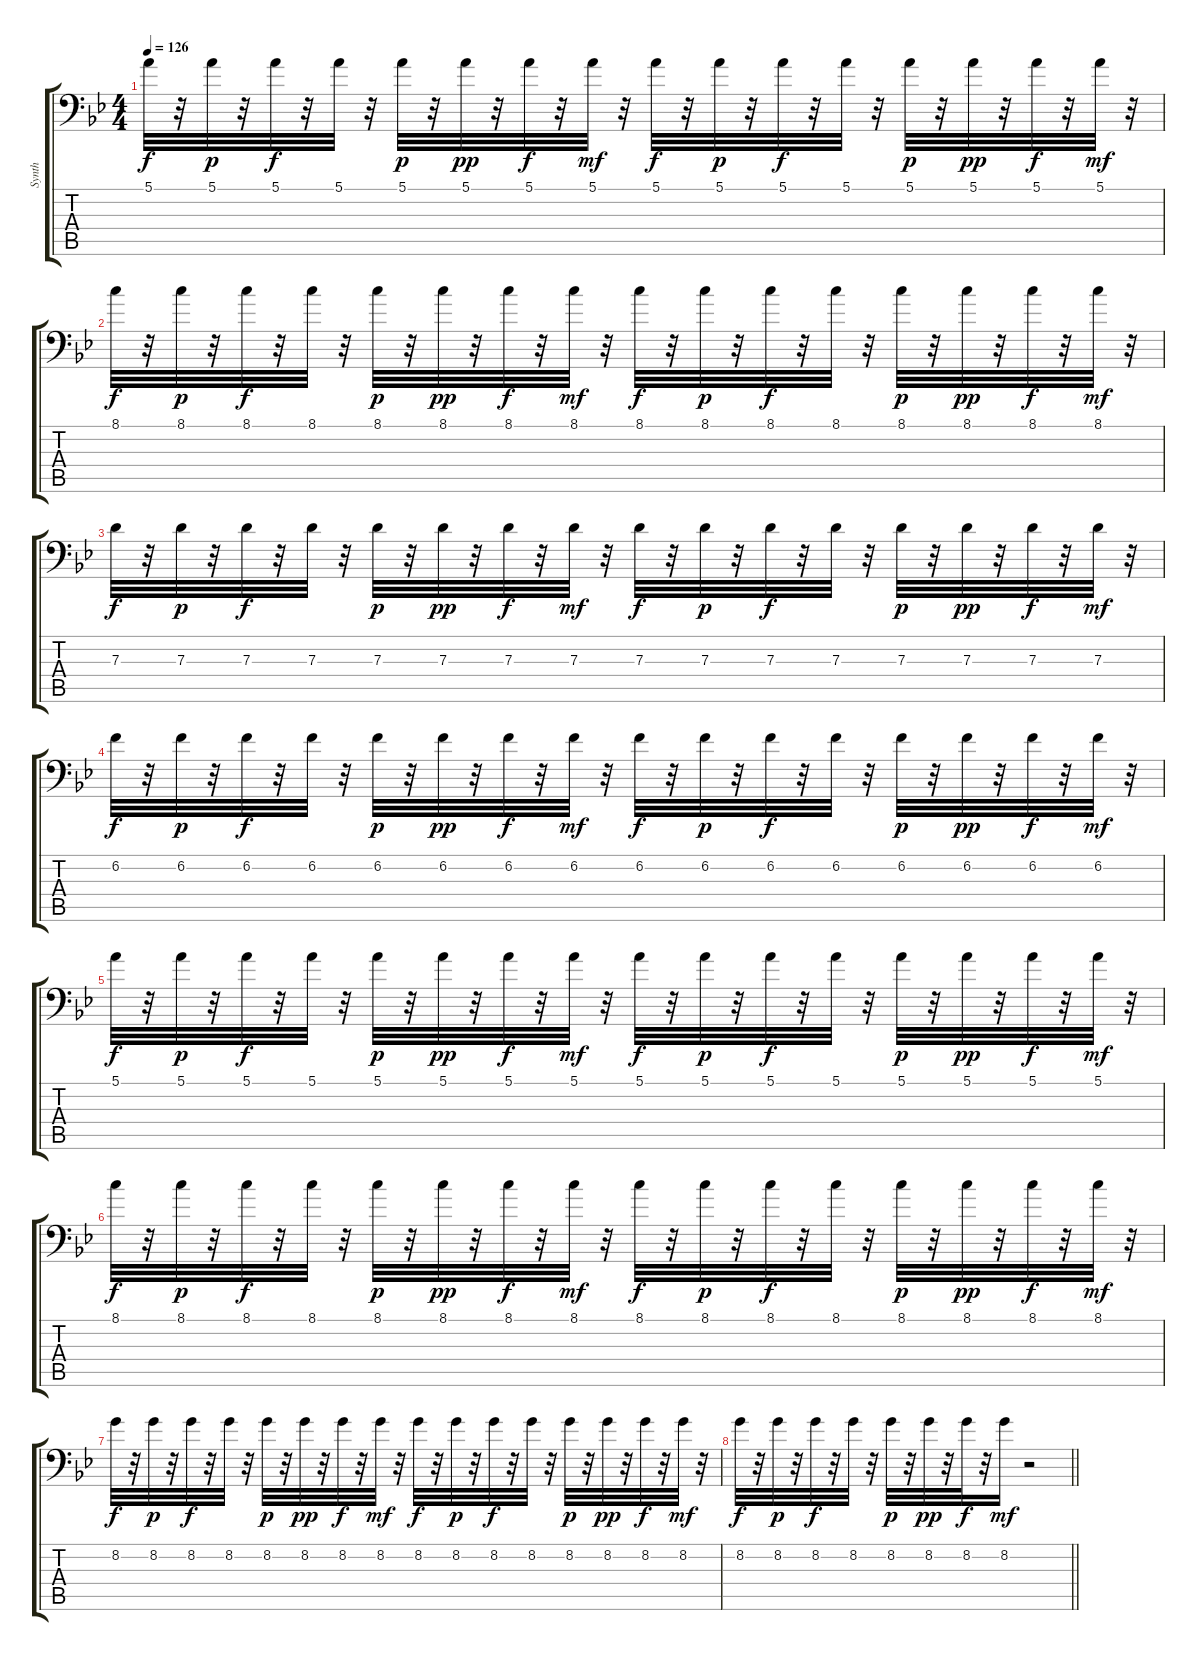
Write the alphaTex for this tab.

\track ("Synth" "Synth") {instrument lead1square}
\staff {score tabs}
\tuning (E4 B3 G3 D3 A2 A1) {hide}
\ts (4 4)
\tempo 126
\clef f4
\ks bb
5.1.32{dy f} r.32 5.1.32{dy p} r.32 5.1.32{dy f} r.32 5.1.32 r.32 5.1.32{dy p} r.32 5.1.32{dy pp} r.32 5.1.32{dy f} r.32 5.1.32{dy mf} r.32 5.1.32{dy f} r.32 5.1.32{dy p} r.32 5.1.32{dy f} r.32 5.1.32 r.32 5.1.32{dy p} r.32 5.1.32{dy pp} r.32 5.1.32{dy f} r.32 5.1.32{dy mf} r.32 |
8.1.32{dy f} r.32 8.1.32{dy p} r.32 8.1.32{dy f} r.32 8.1.32 r.32 8.1.32{dy p} r.32 8.1.32{dy pp} r.32 8.1.32{dy f} r.32 8.1.32{dy mf} r.32 8.1.32{dy f} r.32 8.1.32{dy p} r.32 8.1.32{dy f} r.32 8.1.32 r.32 8.1.32{dy p} r.32 8.1.32{dy pp} r.32 8.1.32{dy f} r.32 8.1.32{dy mf} r.32 |
7.3.32{dy f} r.32 7.3.32{dy p} r.32 7.3.32{dy f} r.32 7.3.32 r.32 7.3.32{dy p} r.32 7.3.32{dy pp} r.32 7.3.32{dy f} r.32 7.3.32{dy mf} r.32 7.3.32{dy f} r.32 7.3.32{dy p} r.32 7.3.32{dy f} r.32 7.3.32 r.32 7.3.32{dy p} r.32 7.3.32{dy pp} r.32 7.3.32{dy f} r.32 7.3.32{dy mf} r.32 |
6.2.32{dy f} r.32 6.2.32{dy p} r.32 6.2.32{dy f} r.32 6.2.32 r.32 6.2.32{dy p} r.32 6.2.32{dy pp} r.32 6.2.32{dy f} r.32 6.2.32{dy mf} r.32 6.2.32{dy f} r.32 6.2.32{dy p} r.32 6.2.32{dy f} r.32 6.2.32 r.32 6.2.32{dy p} r.32 6.2.32{dy pp} r.32 6.2.32{dy f} r.32 6.2.32{dy mf} r.32 |
5.1.32{dy f} r.32 5.1.32{dy p} r.32 5.1.32{dy f} r.32 5.1.32 r.32 5.1.32{dy p} r.32 5.1.32{dy pp} r.32 5.1.32{dy f} r.32 5.1.32{dy mf} r.32 5.1.32{dy f} r.32 5.1.32{dy p} r.32 5.1.32{dy f} r.32 5.1.32 r.32 5.1.32{dy p} r.32 5.1.32{dy pp} r.32 5.1.32{dy f} r.32 5.1.32{dy mf} r.32 |
8.1.32{dy f} r.32 8.1.32{dy p} r.32 8.1.32{dy f} r.32 8.1.32 r.32 8.1.32{dy p} r.32 8.1.32{dy pp} r.32 8.1.32{dy f} r.32 8.1.32{dy mf} r.32 8.1.32{dy f} r.32 8.1.32{dy p} r.32 8.1.32{dy f} r.32 8.1.32 r.32 8.1.32{dy p} r.32 8.1.32{dy pp} r.32 8.1.32{dy f} r.32 8.1.32{dy mf} r.32 |
8.2.32{dy f} r.32 8.2.32{dy p} r.32 8.2.32{dy f} r.32 8.2.32 r.32 8.2.32{dy p} r.32 8.2.32{dy pp} r.32 8.2.32{dy f} r.32 8.2.32{dy mf} r.32 8.2.32{dy f} r.32 8.2.32{dy p} r.32 8.2.32{dy f} r.32 8.2.32 r.32 8.2.32{dy p} r.32 8.2.32{dy pp} r.32 8.2.32{dy f} r.32 8.2.32{dy mf} r.32 |
\barLineRight lightlight
8.2.32{dy f} r.32 8.2.32{dy p} r.32 8.2.32{dy f} r.32 8.2.32 r.32 8.2.32{dy p} r.32 8.2.32{dy pp} r.32 8.2.32{dy f} r.32 8.2.16{dy mf} r.2
